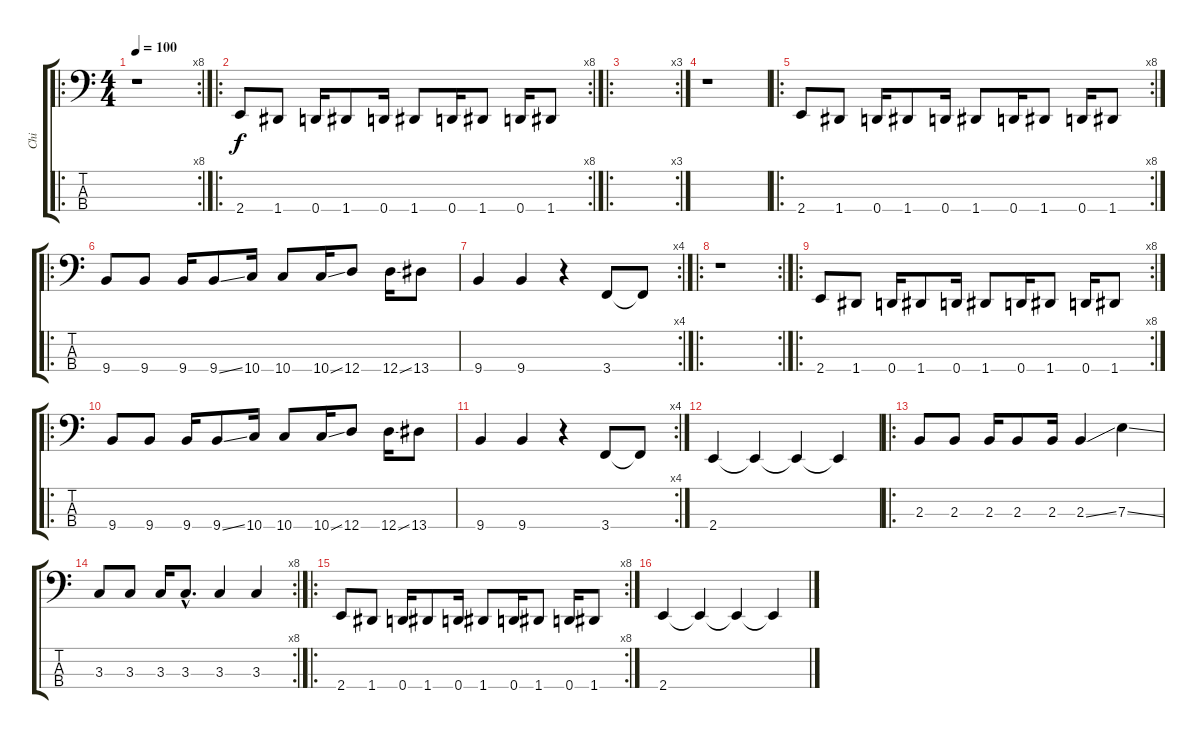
\track ("Chi" "Chi") {instrument electricbassfinger}
\staff {score tabs}
\tuning (G2 D2 A1 D1) {hide}
\ro
\rc 8
\ts (4 4)
\tempo 100
\clef f4
\ks c
r.1{dy f instrument electricbassfinger} |
\ro
\rc 8
2.4.8 1.4.8 0.4.16 1.4.8 0.4.16 1.4.8 0.4.16 1.4.8 0.4.16 1.4.8 |
\ro
\rc 3
|
r.1 |
\ro
\rc 8
2.4.8 1.4.8 0.4.16 1.4.8 0.4.16 1.4.8 0.4.16 1.4.8 0.4.16 1.4.8 |
\ro
9.4.8 9.4.8 9.4.16 9.4{ss}.8 10.4.16 10.4.8 10.4{ss}.16 12.4.8 12.4{ss}.16 13.4.8 |
\rc 4
9.4.4 9.4.4 r.4 3.4.8 3.4{t}.8 |
\ro
\rc 2
r.1 |
\ro
\rc 8
2.4.8 1.4.8 0.4.16 1.4.8 0.4.16 1.4.8 0.4.16 1.4.8 0.4.16 1.4.8 |
\ro
9.4.8 9.4.8 9.4.16 9.4{ss}.8 10.4.16 10.4.8 10.4{ss}.16 12.4.8 12.4{ss}.16 13.4.8 |
\rc 4
9.4.4 9.4.4 r.4 3.4.8 3.4{t}.8 |
2.4.4 2.4{t}.4 2.4{t}.4 2.4{t}.4 |
\ro
2.3.8 2.3.8 2.3.16 2.3.8 2.3.16 2.3{ss}.4 7.3{ss}.4 |
\rc 8
3.3.8 3.3.8 3.3.16 3.3{hac}.8{d} 3.3.4 3.3.4 |
\ro
\rc 8
2.4.8 1.4.8 0.4.16 1.4.8 0.4.16 1.4.8 0.4.16 1.4.8 0.4.16 1.4.8 |
2.4.4 2.4{t}.4 2.4{t}.4 2.4{t}.4
